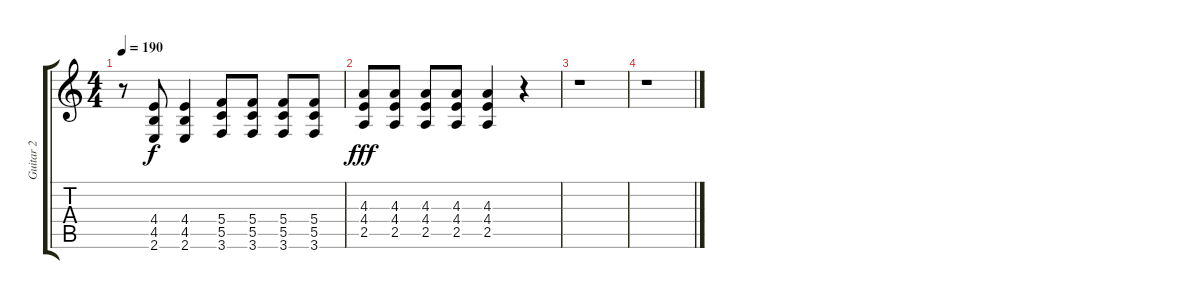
\track ("Guitar 2" "Guitar 2") {instrument overdrivenguitar}
\staff {score tabs}
\tuning (D4 A3 F3 C3 G2 D2) {hide}
\ts (4 4)
\tempo 190
\clef g2
\ks c
r.8{dy f} (4.4 4.5 2.6).8 (4.4 4.5 2.6).4 (5.4 5.5 3.6).8 (5.4 5.5 3.6).8 (5.4 5.5 3.6).8 (5.4 5.5 3.6).8 |
(4.3 4.4 2.5).8{dy fff} (4.3 4.4 2.5).8 (4.3 4.4 2.5).8 (4.3 4.4 2.5).8 (4.3 4.4 2.5).4 r.4 |
r.1 |
r.1
